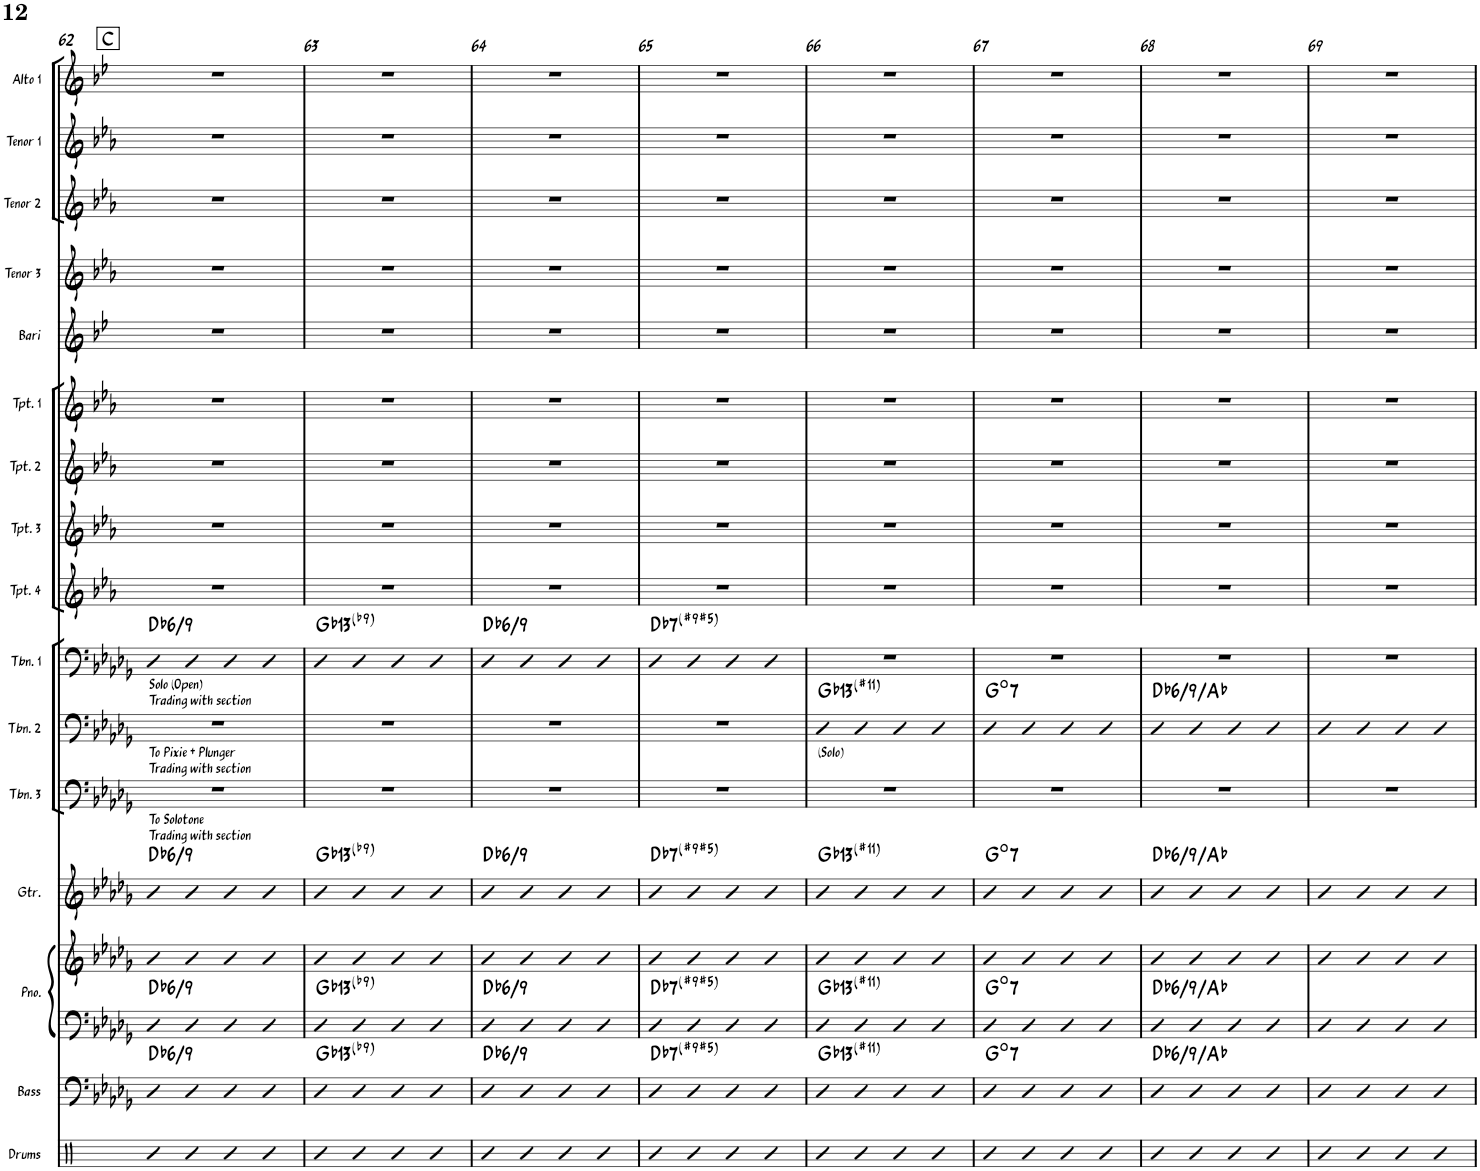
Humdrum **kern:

**kern	**kern	**harte	**kern	**kern	**harte	**kern	**harte	**kern	**kern	**harte	**kern	**harte	**kern	**kern	**kern	**kern	**kern	**kern	**kern	**kern	**kern
*part16	*part15	*part15	*part14	*part14	*part14	*part13	*part13	*part12	*part11	*part11	*part10	*part10	*part9	*part8	*part7	*part6	*part5	*part4	*part3	*part2	*part1
*staff17	*staff16	*	*staff15	*staff14	*	*staff13	*	*staff12	*staff11	*	*staff10	*	*staff9	*staff8	*staff7	*staff6	*staff5	*staff4	*staff3	*staff2	*staff1
*I"Drums	*I"Acoustic Bass	*	*I"Piano	*	*	*I"Guitar	*	*I"Trombone 3	*I"Trombone 2	*	*I"Trombone 1	*	*I"Trumpet 4	*I"Trumpet 3	*I"Trumpet 2	*I"Trumpet 1	*I"Bari Sax	*I"Tenor Sax 3	*I"Tenor Sax 2	*I"Tenor Sax 1	*I"Alto Sax 1
*I'Drums	*I'Bass	*	*I'Pno.	*	*	*I'Gtr.	*	*I'Tbn. 3	*I'Tbn. 2	*	*I'Tbn. 1	*	*I'Tpt. 4	*I'Tpt. 3	*I'Tpt. 2	*I'Tpt. 1	*I'Bari	*I'Tenor 3	*I'Tenor 2	*I'Tenor 1	*I'Alto 1
!!LO:PB:g=z
*clefX	*clefF4	*	*clefF4	*clefG2	*	*clefG2	*	*clefF4	*clefF4	*	*clefF4	*	*clefG2	*clefG2	*clefG2	*clefG2	*clefG2	*clefG2	*clefG2	*clefG2	*clefG2
*	*Trd7c12	*	*	*	*	*	*	*	*	*	*	*	*Trd1c2	*Trd1c2	*Trd1c2	*Trd1c2	*Trd12c21	*Trd8c14	*Trd8c14	*Trd8c14	*Trd5c9
*k[]	*k[b-e-a-d-g-]	*	*k[b-e-a-d-g-]	*k[b-e-a-d-g-]	*	*k[b-e-a-d-g-]	*	*k[b-e-a-d-g-]	*k[b-e-a-d-g-]	*	*k[b-e-a-d-g-]	*	*k[b-e-a-]	*k[b-e-a-]	*k[b-e-a-]	*k[b-e-a-]	*k[b-e-]	*k[b-e-a-]	*k[b-e-a-]	*k[b-e-a-]	*k[b-e-]
*M4/4	*M4/4	*	*M4/4	*M4/4	*	*M4/4	*	*M4/4	*M4/4	*	*M4/4	*	*M4/4	*M4/4	*M4/4	*M4/4	*M4/4	*M4/4	*M4/4	*M4/4	*M4/4
!!LO:REH:place=s1:a:B:rj:fs=14:t=C
=62	=62	=62	=62	=62	=62	=62	=62	=62	=62	=62	=62	=62	=62	=62	=62	=62	=62	=62	=62	=62	=62
!	!	!	!	!	!	!	!	!	!	!	!LO:TX:b:t=Solo (Open)	!	!	!	!	!	!	!	!	!	!
!	!	!	!	!	!	!	!	!	!	!	!LO:TX:b:t=Trading with section	!	!	!	!	!	!	!	!	!	!
!	!	!	!	!	!	!	!	!	!LO:TX:b:t=To Pixie + Plunger	!	!	!	!	!	!	!	!	!	!	!	!
!	!	!	!	!	!	!	!	!	!LO:TX:b:t=Trading with section	!	!	!	!	!	!	!	!	!	!	!	!
!	!	!	!	!	!	!	!	!LO:TX:b:t=To Solotone	!	!	!	!	!	!	!	!	!	!	!	!	!
!	!	!LO:H:kt=/6	!	!	!LO:H:kt=/6	!	!LO:H:kt=/6	!LO:TX:b:t=Trading with section	!	!	!	!LO:H:kt=/6	!	!	!	!	!	!	!	!	!
4R	4D-	Db:maj6(9)	4D-	4b-	Db:maj6(9)	4B-	Db:maj6(9)	1r	1r	.	4D-	Db:maj6(9)	1r	1r	1r	1r	1r	1r	1r	1r	1r
4R	4D-	.	4D-	4b-	.	4B-	.	.	.	.	4D-	.	.	.	.	.	.	.	.	.	.
4R	4D-	.	4D-	4b-	.	4B-	.	.	.	.	4D-	.	.	.	.	.	.	.	.	.	.
4R	4D-	.	4D-	4b-	.	4B-	.	.	.	.	4D-	.	.	.	.	.	.	.	.	.	.
=63	=63	=63	=63	=63	=63	=63	=63	=63	=63	=63	=63	=63	=63	=63	=63	=63	=63	=63	=63	=63	=63
!	!	!LO:H:kt=13	!	!	!LO:H:kt=13	!	!LO:H:kt=13	!	!	!	!	!LO:H:kt=13	!	!	!	!	!	!	!	!	!
4R	4D-	Gb:(3,5,b7,b9,11,13)	4D-	4b-	Gb:(3,5,b7,b9,11,13)	4B-	Gb:(3,5,b7,b9,11,13)	1r	1r	.	4D-	Gb:(3,5,b7,b9,11,13)	1r	1r	1r	1r	1r	1r	1r	1r	1r
4R	4D-	.	4D-	4b-	.	4B-	.	.	.	.	4D-	.	.	.	.	.	.	.	.	.	.
4R	4D-	.	4D-	4b-	.	4B-	.	.	.	.	4D-	.	.	.	.	.	.	.	.	.	.
4R	4D-	.	4D-	4b-	.	4B-	.	.	.	.	4D-	.	.	.	.	.	.	.	.	.	.
=64	=64	=64	=64	=64	=64	=64	=64	=64	=64	=64	=64	=64	=64	=64	=64	=64	=64	=64	=64	=64	=64
!	!	!LO:H:kt=/6	!	!	!LO:H:kt=/6	!	!LO:H:kt=/6	!	!	!	!	!LO:H:kt=/6	!	!	!	!	!	!	!	!	!
4R	4D-	Db:maj6(9)	4D-	4b-	Db:maj6(9)	4B-	Db:maj6(9)	1r	1r	.	4D-	Db:maj6(9)	1r	1r	1r	1r	1r	1r	1r	1r	1r
4R	4D-	.	4D-	4b-	.	4B-	.	.	.	.	4D-	.	.	.	.	.	.	.	.	.	.
4R	4D-	.	4D-	4b-	.	4B-	.	.	.	.	4D-	.	.	.	.	.	.	.	.	.	.
4R	4D-	.	4D-	4b-	.	4B-	.	.	.	.	4D-	.	.	.	.	.	.	.	.	.	.
=65	=65	=65	=65	=65	=65	=65	=65	=65	=65	=65	=65	=65	=65	=65	=65	=65	=65	=65	=65	=65	=65
!	!	!LO:H:kt=7	!	!	!LO:H:kt=7	!	!LO:H:kt=7	!	!	!	!	!LO:H:kt=7	!	!	!	!	!	!	!	!	!
4R	4D-	Db:(3,#5,b7,#9)	4D-	4b-	Db:(3,#5,b7,#9)	4B-	Db:(3,#5,b7,#9)	1r	1r	.	4D-	Db:(3,#5,b7,#9)	1r	1r	1r	1r	1r	1r	1r	1r	1r
4R	4D-	.	4D-	4b-	.	4B-	.	.	.	.	4D-	.	.	.	.	.	.	.	.	.	.
4R	4D-	.	4D-	4b-	.	4B-	.	.	.	.	4D-	.	.	.	.	.	.	.	.	.	.
4R	4D-	.	4D-	4b-	.	4B-	.	.	.	.	4D-	.	.	.	.	.	.	.	.	.	.
=66	=66	=66	=66	=66	=66	=66	=66	=66	=66	=66	=66	=66	=66	=66	=66	=66	=66	=66	=66	=66	=66
!	!	!LO:H:kt=13	!	!	!LO:H:kt=13	!	!LO:H:kt=13	!	!LO:TX:b:t=(Solo)	!LO:H:kt=13	!	!	!	!	!	!	!	!	!	!	!
4R	4D-	Gb:(3,5,b7,9,#11,13)	4D-	4b-	Gb:(3,5,b7,9,#11,13)	4B-	Gb:(3,5,b7,9,#11,13)	1r	4D-	Gb:(3,5,b7,9,#11,13)	1r	.	1r	1r	1r	1r	1r	1r	1r	1r	1r
4R	4D-	.	4D-	4b-	.	4B-	.	.	4D-	.	.	.	.	.	.	.	.	.	.	.	.
4R	4D-	.	4D-	4b-	.	4B-	.	.	4D-	.	.	.	.	.	.	.	.	.	.	.	.
4R	4D-	.	4D-	4b-	.	4B-	.	.	4D-	.	.	.	.	.	.	.	.	.	.	.	.
=67	=67	=67	=67	=67	=67	=67	=67	=67	=67	=67	=67	=67	=67	=67	=67	=67	=67	=67	=67	=67	=67
!	!	!LO:H:kt=7	!	!	!LO:H:kt=7	!	!LO:H:kt=7	!	!	!LO:H:kt=7	!	!	!	!	!	!	!	!	!	!	!
4R	4D-	G:dim7	4D-	4b-	G:dim7	4B-	G:dim7	1r	4D-	G:dim7	1r	.	1r	1r	1r	1r	1r	1r	1r	1r	1r
4R	4D-	.	4D-	4b-	.	4B-	.	.	4D-	.	.	.	.	.	.	.	.	.	.	.	.
4R	4D-	.	4D-	4b-	.	4B-	.	.	4D-	.	.	.	.	.	.	.	.	.	.	.	.
4R	4D-	.	4D-	4b-	.	4B-	.	.	4D-	.	.	.	.	.	.	.	.	.	.	.	.
=68	=68	=68	=68	=68	=68	=68	=68	=68	=68	=68	=68	=68	=68	=68	=68	=68	=68	=68	=68	=68	=68
!	!	!LO:H:kt=/6	!	!	!LO:H:kt=/6	!	!LO:H:kt=/6	!	!	!LO:H:kt=/6	!	!	!	!	!	!	!	!	!	!	!
4R	4D-	Db:maj6(9)/5	4D-	4b-	Db:maj6(9)/5	4B-	Db:maj6(9)/5	1r	4D-	Db:maj6(9)/5	1r	.	1r	1r	1r	1r	1r	1r	1r	1r	1r
4R	4D-	.	4D-	4b-	.	4B-	.	.	4D-	.	.	.	.	.	.	.	.	.	.	.	.
4R	4D-	.	4D-	4b-	.	4B-	.	.	4D-	.	.	.	.	.	.	.	.	.	.	.	.
4R	4D-	.	4D-	4b-	.	4B-	.	.	4D-	.	.	.	.	.	.	.	.	.	.	.	.
=69	=69	=69	=69	=69	=69	=69	=69	=69	=69	=69	=69	=69	=69	=69	=69	=69	=69	=69	=69	=69	=69
4R	4D-	.	4D-	4b-	.	4B-	.	1r	4D-	.	1r	.	1r	1r	1r	1r	1r	1r	1r	1r	1r
4R	4D-	.	4D-	4b-	.	4B-	.	.	4D-	.	.	.	.	.	.	.	.	.	.	.	.
4R	4D-	.	4D-	4b-	.	4B-	.	.	4D-	.	.	.	.	.	.	.	.	.	.	.	.
4R	4D-	.	4D-	4b-	.	4B-	.	.	4D-	.	.	.	.	.	.	.	.	.	.	.	.
=	=	=	=	=	=	=	=	=	=	=	=	=	=	=	=	=	=	=	=	=	=
*-	*-	*-	*-	*-	*-	*-	*-	*-	*-	*-	*-	*-	*-	*-	*-	*-	*-	*-	*-	*-	*-
